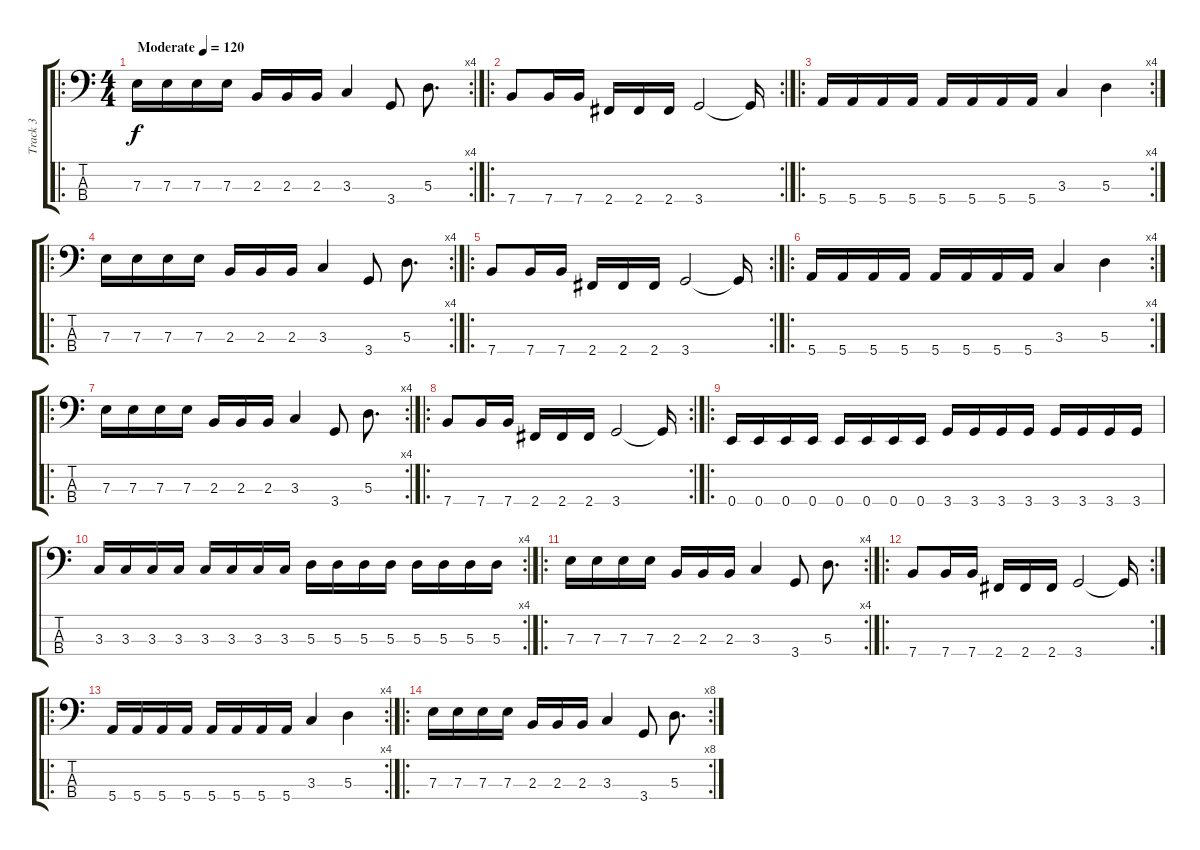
\track ("Track 3" "Track 3") {instrument electricbassfinger}
\staff {score tabs}
\tuning (G2 D2 A1 E1) {hide}
\ro
\rc 4
\ts (4 4)
\tempo (120 "Moderate")
\clef f4
\ks c
7.3.16{dy f instrument electricbassfinger} 7.3.16 7.3.16 7.3.16 2.3.16 2.3.16 2.3.16 3.3.4 3.4.8 5.3.8{d} |
\ro
\rc 2
7.4.8 7.4.16 7.4.16 2.4.16 2.4.16 2.4.16 3.4.2 3.4{t}.16 |
\ro
\rc 4
5.4.16 5.4.16 5.4.16 5.4.16 5.4.16 5.4.16 5.4.16 5.4.16 3.3.4 5.3.4 |
\ro
\rc 4
7.3.16 7.3.16 7.3.16 7.3.16 2.3.16 2.3.16 2.3.16 3.3.4 3.4.8 5.3.8{d} |
\ro
\rc 2
7.4.8 7.4.16 7.4.16 2.4.16 2.4.16 2.4.16 3.4.2 3.4{t}.16 |
\ro
\rc 4
5.4.16 5.4.16 5.4.16 5.4.16 5.4.16 5.4.16 5.4.16 5.4.16 3.3.4 5.3.4 |
\ro
\rc 4
7.3.16 7.3.16 7.3.16 7.3.16 2.3.16 2.3.16 2.3.16 3.3.4 3.4.8 5.3.8{d} |
\ro
\rc 2
7.4.8 7.4.16 7.4.16 2.4.16 2.4.16 2.4.16 3.4.2 3.4{t}.16 |
\ro
0.4.16 0.4.16 0.4.16 0.4.16 0.4.16 0.4.16 0.4.16 0.4.16 3.4.16 3.4.16 3.4.16 3.4.16 3.4.16 3.4.16 3.4.16 3.4.16 |
\rc 4
3.3.16 3.3.16 3.3.16 3.3.16 3.3.16 3.3.16 3.3.16 3.3.16 5.3.16 5.3.16 5.3.16 5.3.16 5.3.16 5.3.16 5.3.16 5.3.16 |
\ro
\rc 4
7.3.16 7.3.16 7.3.16 7.3.16 2.3.16 2.3.16 2.3.16 3.3.4 3.4.8 5.3.8{d} |
\ro
\rc 2
7.4.8 7.4.16 7.4.16 2.4.16 2.4.16 2.4.16 3.4.2 3.4{t}.16 |
\ro
\rc 4
5.4.16 5.4.16 5.4.16 5.4.16 5.4.16 5.4.16 5.4.16 5.4.16 3.3.4 5.3.4 |
\ro
\rc 8
7.3.16 7.3.16 7.3.16 7.3.16 2.3.16 2.3.16 2.3.16 3.3.4 3.4.8 5.3.8{d}
